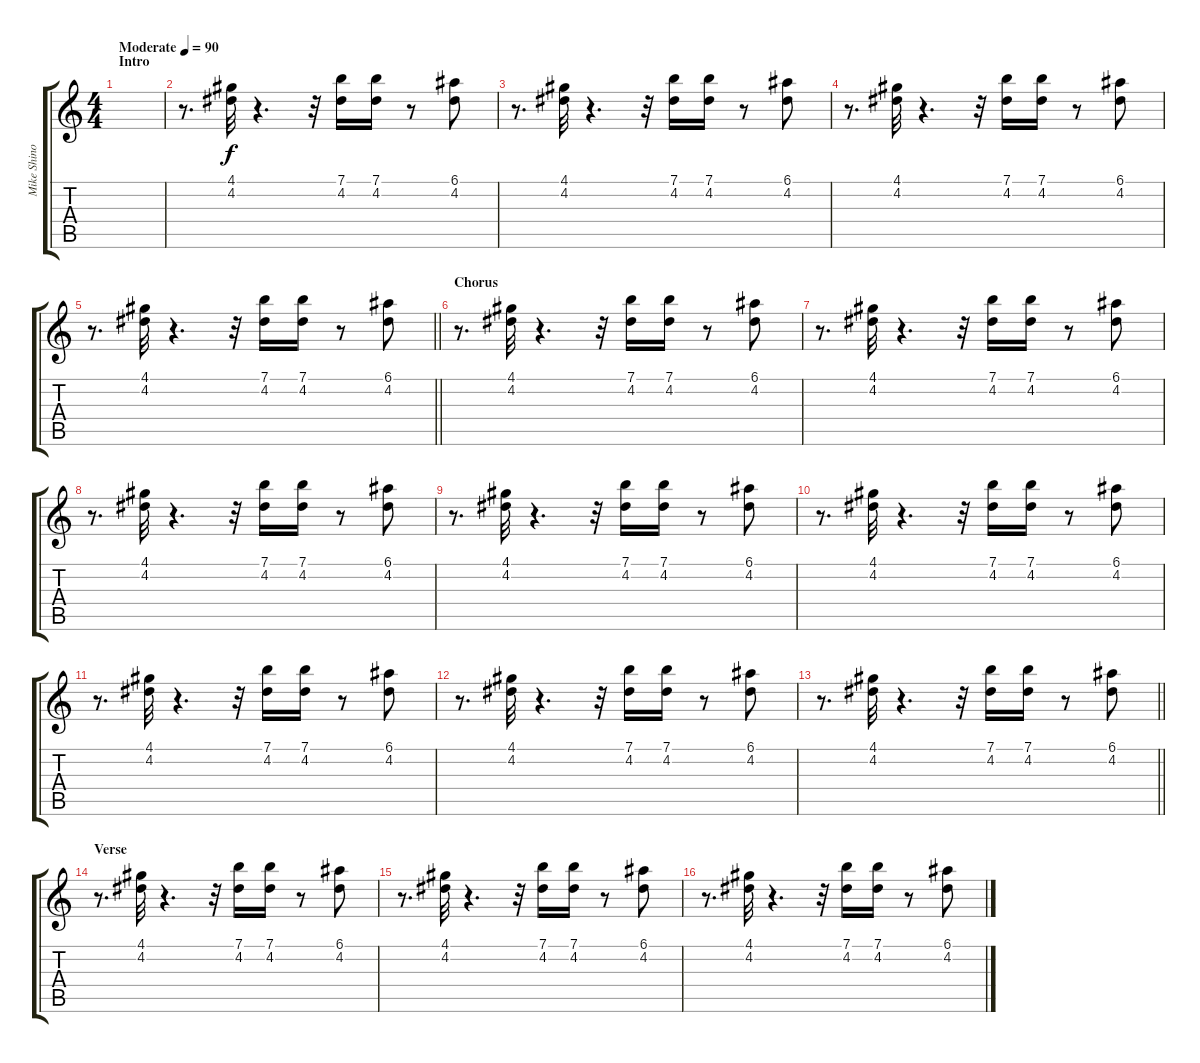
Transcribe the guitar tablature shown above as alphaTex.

\track ("Mike Shinoda - Guitar" "Mike Shino") {instrument electricguitarjazz}
\staff {score tabs}
\tuning (E4 B3 G3 D3 A2 E2) {hide}
\ts (4 4)
\section ("" "Intro")
\tempo (90 "Moderate")
\clef g2
\ks c
|
r.8{d} (4.1 4.2).32 r.4{d} r.32 (7.1 4.2).16 (7.1 4.2).16 r.8 (6.1 4.2).8 |
r.8{d} (4.1 4.2).32 r.4{d} r.32 (7.1 4.2).16 (7.1 4.2).16 r.8 (6.1 4.2).8 |
r.8{d} (4.1 4.2).32 r.4{d} r.32 (7.1 4.2).16 (7.1 4.2).16 r.8 (6.1 4.2).8 |
\barLineRight lightlight
r.8{d} (4.1 4.2).32 r.4{d} r.32 (7.1 4.2).16 (7.1 4.2).16 r.8 (6.1 4.2).8 |
\section ("" "Chorus")
r.8{d} (4.1 4.2).32 r.4{d} r.32 (7.1 4.2).16 (7.1 4.2).16 r.8 (6.1 4.2).8 |
r.8{d} (4.1 4.2).32 r.4{d} r.32 (7.1 4.2).16 (7.1 4.2).16 r.8 (6.1 4.2).8 |
r.8{d} (4.1 4.2).32 r.4{d} r.32 (7.1 4.2).16 (7.1 4.2).16 r.8 (6.1 4.2).8 |
r.8{d} (4.1 4.2).32 r.4{d} r.32 (7.1 4.2).16 (7.1 4.2).16 r.8 (6.1 4.2).8 |
r.8{d} (4.1 4.2).32 r.4{d} r.32 (7.1 4.2).16 (7.1 4.2).16 r.8 (6.1 4.2).8 |
r.8{d} (4.1 4.2).32 r.4{d} r.32 (7.1 4.2).16 (7.1 4.2).16 r.8 (6.1 4.2).8 |
r.8{d} (4.1 4.2).32 r.4{d} r.32 (7.1 4.2).16 (7.1 4.2).16 r.8 (6.1 4.2).8 |
\barLineRight lightlight
r.8{d} (4.1 4.2).32 r.4{d} r.32 (7.1 4.2).16 (7.1 4.2).16 r.8 (6.1 4.2).8 |
\section ("" "Verse")
r.8{d} (4.1 4.2).32 r.4{d} r.32 (7.1 4.2).16 (7.1 4.2).16 r.8 (6.1 4.2).8 |
r.8{d} (4.1 4.2).32 r.4{d} r.32 (7.1 4.2).16 (7.1 4.2).16 r.8 (6.1 4.2).8 |
r.8{d} (4.1 4.2).32 r.4{d} r.32 (7.1 4.2).16 (7.1 4.2).16 r.8 (6.1 4.2).8
